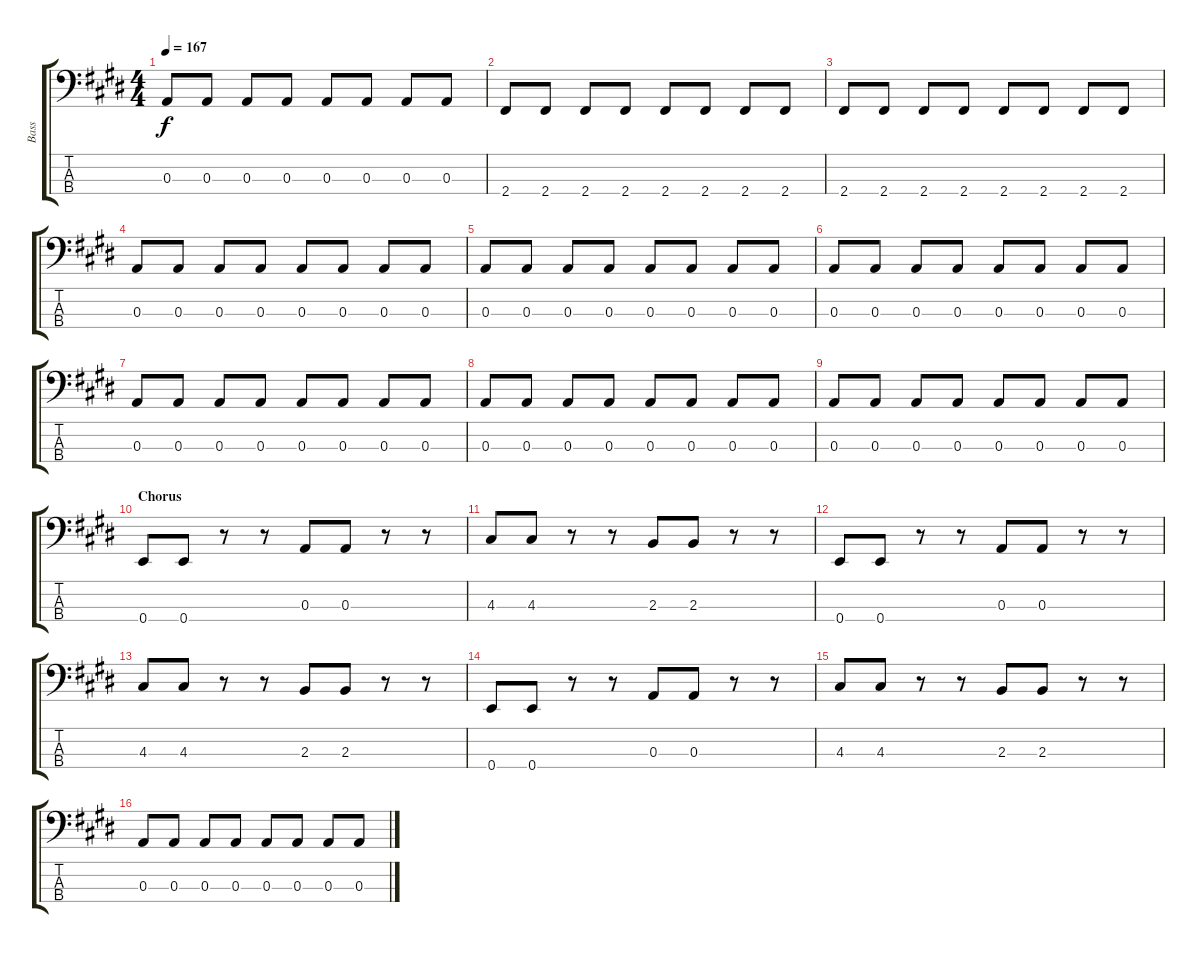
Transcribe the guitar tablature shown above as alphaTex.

\track ("Bass" "Bass") {instrument electricbassfinger}
\staff {score tabs}
\tuning (G2 D2 A1 E1) {hide}
\ts (4 4)
\tempo 167
\clef f4
\ks e
0.3.8{dy f} 0.3.8 0.3.8 0.3.8 0.3.8 0.3.8 0.3.8 0.3.8 |
2.4.8 2.4.8 2.4.8 2.4.8 2.4.8 2.4.8 2.4.8 2.4.8 |
2.4.8 2.4.8 2.4.8 2.4.8 2.4.8 2.4.8 2.4.8 2.4.8 |
0.3.8 0.3.8 0.3.8 0.3.8 0.3.8 0.3.8 0.3.8 0.3.8 |
0.3.8 0.3.8 0.3.8 0.3.8 0.3.8 0.3.8 0.3.8 0.3.8 |
0.3.8 0.3.8 0.3.8 0.3.8 0.3.8 0.3.8 0.3.8 0.3.8 |
0.3.8 0.3.8 0.3.8 0.3.8 0.3.8 0.3.8 0.3.8 0.3.8 |
0.3.8 0.3.8 0.3.8 0.3.8 0.3.8 0.3.8 0.3.8 0.3.8 |
0.3.8 0.3.8 0.3.8 0.3.8 0.3.8 0.3.8 0.3.8 0.3.8 |
\section ("" "Chorus")
0.4.8 0.4.8 r.8 r.8 0.3.8 0.3.8 r.8 r.8 |
4.3.8 4.3.8 r.8 r.8 2.3.8 2.3.8 r.8 r.8 |
0.4.8 0.4.8 r.8 r.8 0.3.8 0.3.8 r.8 r.8 |
4.3.8 4.3.8 r.8 r.8 2.3.8 2.3.8 r.8 r.8 |
0.4.8 0.4.8 r.8 r.8 0.3.8 0.3.8 r.8 r.8 |
4.3.8 4.3.8 r.8 r.8 2.3.8 2.3.8 r.8 r.8 |
0.3.8 0.3.8 0.3.8 0.3.8 0.3.8 0.3.8 0.3.8 0.3.8
